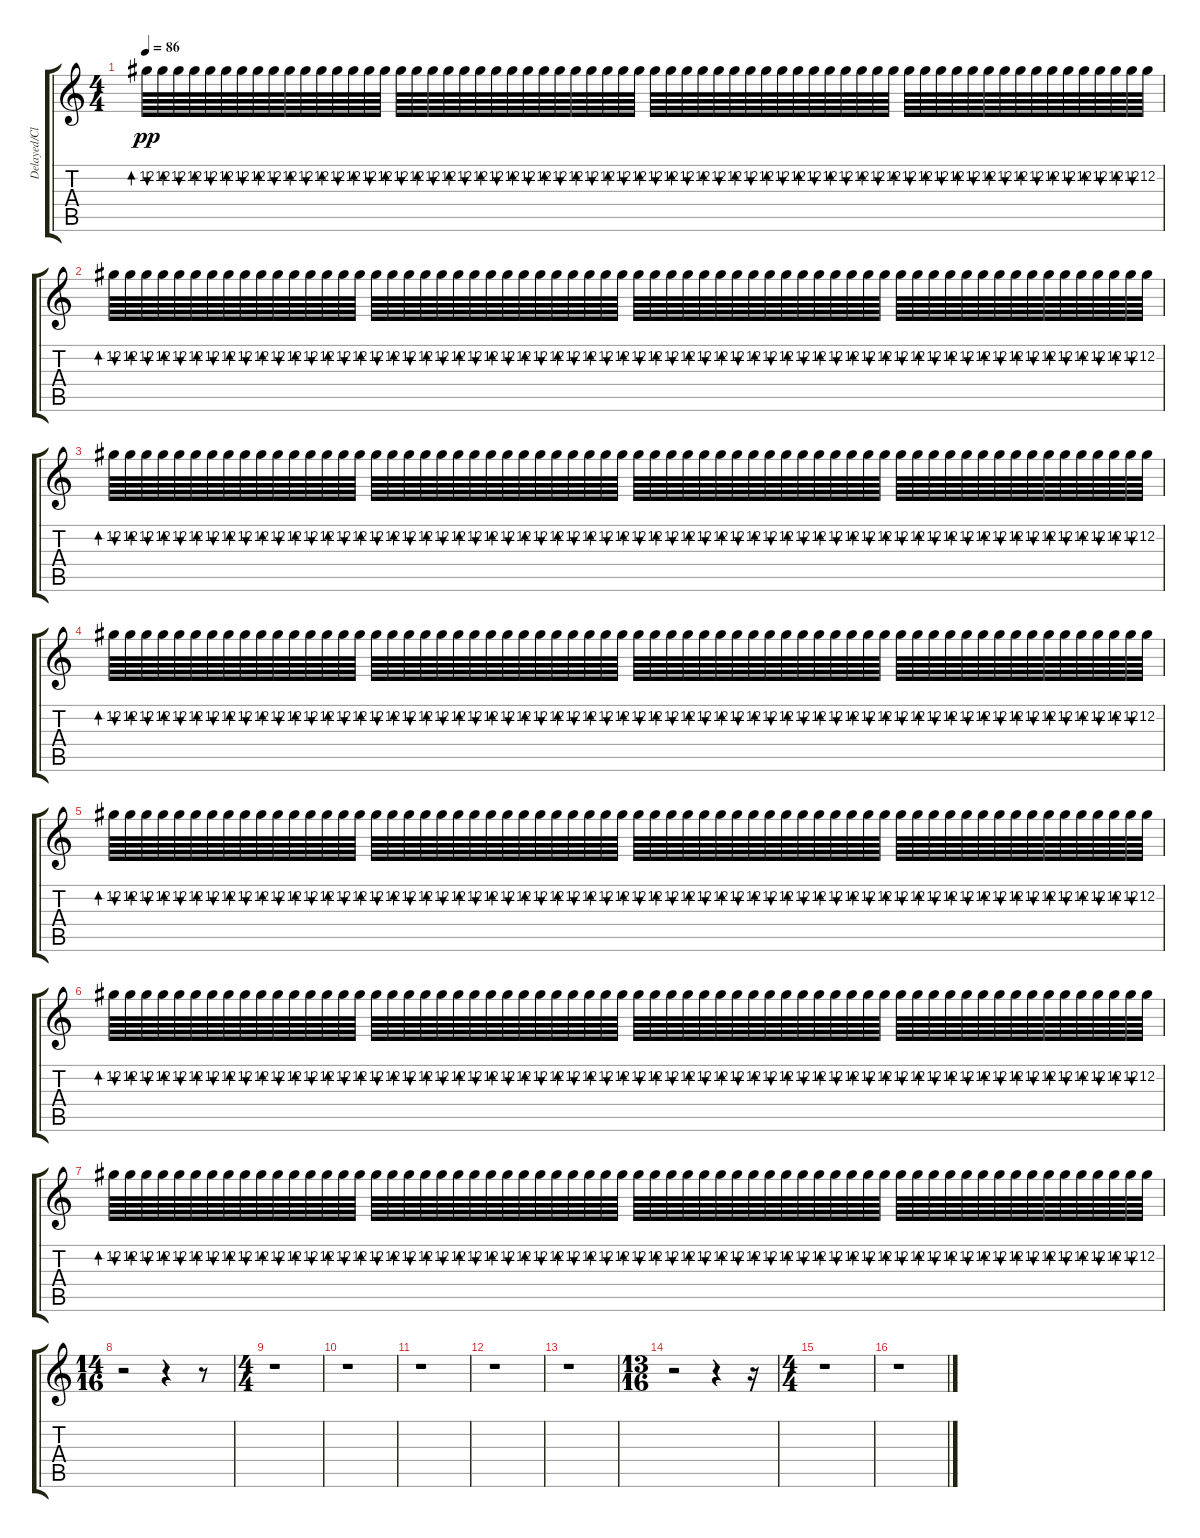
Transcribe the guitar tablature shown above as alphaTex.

\track ("Delayed/Clean Guitar" "Delayed/Cl") {instrument electricguitarjazz}
\staff {score tabs}
\tuning (Db4 Ab3 E3 B2 Gb2 B1) {hide}
\ts (4 4)
\tempo 86
\clef g2
\ks c
12.2.64{bd 60 dy pp balance 4 instrument electricguitarjazz} 12.2.64{bu 60} 12.2.64{bd 60 instrument electricguitarjazz} 12.2.64{bu 60} 12.2.64{bd 60 instrument electricguitarjazz} 12.2.64{bu 60} 12.2.64{bd 60 instrument electricguitarjazz} 12.2.64{bu 60} 12.2.64{bd 60 instrument electricguitarjazz} 12.2.64{bu 60} 12.2.64{bd 60 instrument electricguitarjazz} 12.2.64{bu 60} 12.2.64{bd 60 instrument electricguitarjazz} 12.2.64{bu 60} 12.2.64{bd 60 instrument electricguitarjazz} 12.2.64{bu 60} 12.2.64{bd 60 instrument electricguitarjazz} 12.2.64{bu 60} 12.2.64{bd 60 instrument electricguitarjazz} 12.2.64{bu 60} 12.2.64{bd 60 instrument electricguitarjazz} 12.2.64{bu 60} 12.2.64{bd 60 instrument electricguitarjazz} 12.2.64{bu 60} 12.2.64{bd 60 instrument electricguitarjazz} 12.2.64{bu 60} 12.2.64{bd 60 instrument electricguitarjazz} 12.2.64{bu 60} 12.2.64{bd 60 instrument electricguitarjazz} 12.2.64{bu 60} 12.2.64{bd 60 instrument electricguitarjazz} 12.2.64{bu 60} 12.2.64{bd 60 instrument electricguitarjazz} 12.2.64{bu 60} 12.2.64{bd 60 instrument electricguitarjazz} 12.2.64{bu 60} 12.2.64{bd 60 instrument electricguitarjazz} 12.2.64{bu 60} 12.2.64{bd 60 instrument electricguitarjazz} 12.2.64{bu 60} 12.2.64{bd 60 instrument electricguitarjazz} 12.2.64{bu 60} 12.2.64{bd 60 instrument electricguitarjazz} 12.2.64{bu 60} 12.2.64{bd 60 instrument electricguitarjazz} 12.2.64{bu 60} 12.2.64{bd 60 instrument electricguitarjazz} 12.2.64{bu 60} 12.2.64{bd 60 instrument electricguitarjazz} 12.2.64{bu 60} 12.2.64{bd 60 instrument electricguitarjazz} 12.2.64{bu 60} 12.2.64{bd 60 instrument electricguitarjazz} 12.2.64{bu 60} 12.2.64{bd 60 instrument electricguitarjazz} 12.2.64{bu 60} 12.2.64{bd 60 instrument electricguitarjazz} 12.2.64{bu 60} 12.2.64{bd 60 instrument electricguitarjazz} 12.2.64{bu 60} 12.2.64{bd 60 instrument electricguitarjazz} 12.2.64{bu 60} 12.2.64{bd 60 instrument electricguitarjazz} 12.2.64{bu 60} |
12.2.64{bd 60 balance 4 instrument electricguitarjazz} 12.2.64{bu 60} 12.2.64{bd 60 instrument electricguitarjazz} 12.2.64{bu 60} 12.2.64{bd 60 instrument electricguitarjazz} 12.2.64{bu 60} 12.2.64{bd 60 instrument electricguitarjazz} 12.2.64{bu 60} 12.2.64{bd 60 instrument electricguitarjazz} 12.2.64{bu 60} 12.2.64{bd 60 instrument electricguitarjazz} 12.2.64{bu 60} 12.2.64{bd 60 instrument electricguitarjazz} 12.2.64{bu 60} 12.2.64{bd 60 instrument electricguitarjazz} 12.2.64{bu 60} 12.2.64{bd 60 instrument electricguitarjazz} 12.2.64{bu 60} 12.2.64{bd 60 instrument electricguitarjazz} 12.2.64{bu 60} 12.2.64{bd 60 instrument electricguitarjazz} 12.2.64{bu 60} 12.2.64{bd 60 instrument electricguitarjazz} 12.2.64{bu 60} 12.2.64{bd 60 instrument electricguitarjazz} 12.2.64{bu 60} 12.2.64{bd 60 instrument electricguitarjazz} 12.2.64{bu 60} 12.2.64{bd 60 instrument electricguitarjazz} 12.2.64{bu 60} 12.2.64{bd 60 instrument electricguitarjazz} 12.2.64{bu 60} 12.2.64{bd 60 instrument electricguitarjazz} 12.2.64{bu 60} 12.2.64{bd 60 instrument electricguitarjazz} 12.2.64{bu 60} 12.2.64{bd 60 instrument electricguitarjazz} 12.2.64{bu 60} 12.2.64{bd 60 instrument electricguitarjazz} 12.2.64{bu 60} 12.2.64{bd 60 instrument electricguitarjazz} 12.2.64{bu 60} 12.2.64{bd 60 instrument electricguitarjazz} 12.2.64{bu 60} 12.2.64{bd 60 instrument electricguitarjazz} 12.2.64{bu 60} 12.2.64{bd 60 instrument electricguitarjazz} 12.2.64{bu 60} 12.2.64{bd 60 instrument electricguitarjazz} 12.2.64{bu 60} 12.2.64{bd 60 instrument electricguitarjazz} 12.2.64{bu 60} 12.2.64{bd 60 instrument electricguitarjazz} 12.2.64{bu 60} 12.2.64{bd 60 instrument electricguitarjazz} 12.2.64{bu 60} 12.2.64{bd 60 instrument electricguitarjazz} 12.2.64{bu 60} 12.2.64{bd 60 instrument electricguitarjazz} 12.2.64{bu 60} 12.2.64{bd 60 instrument electricguitarjazz} 12.2.64{bu 60} 12.2.64{bd 60 instrument electricguitarjazz} 12.2.64{bu 60} |
12.2.64{bd 60 balance 4 instrument electricguitarjazz} 12.2.64{bu 60} 12.2.64{bd 60 instrument electricguitarjazz} 12.2.64{bu 60} 12.2.64{bd 60 instrument electricguitarjazz} 12.2.64{bu 60} 12.2.64{bd 60 instrument electricguitarjazz} 12.2.64{bu 60} 12.2.64{bd 60 instrument electricguitarjazz} 12.2.64{bu 60} 12.2.64{bd 60 instrument electricguitarjazz} 12.2.64{bu 60} 12.2.64{bd 60 instrument electricguitarjazz} 12.2.64{bu 60} 12.2.64{bd 60 instrument electricguitarjazz} 12.2.64{bu 60} 12.2.64{bd 60 instrument electricguitarjazz} 12.2.64{bu 60} 12.2.64{bd 60 instrument electricguitarjazz} 12.2.64{bu 60} 12.2.64{bd 60 instrument electricguitarjazz} 12.2.64{bu 60} 12.2.64{bd 60 instrument electricguitarjazz} 12.2.64{bu 60} 12.2.64{bd 60 instrument electricguitarjazz} 12.2.64{bu 60} 12.2.64{bd 60 instrument electricguitarjazz} 12.2.64{bu 60} 12.2.64{bd 60 instrument electricguitarjazz} 12.2.64{bu 60} 12.2.64{bd 60 instrument electricguitarjazz} 12.2.64{bu 60} 12.2.64{bd 60 instrument electricguitarjazz} 12.2.64{bu 60} 12.2.64{bd 60 instrument electricguitarjazz} 12.2.64{bu 60} 12.2.64{bd 60 instrument electricguitarjazz} 12.2.64{bu 60} 12.2.64{bd 60 instrument electricguitarjazz} 12.2.64{bu 60} 12.2.64{bd 60 instrument electricguitarjazz} 12.2.64{bu 60} 12.2.64{bd 60 instrument electricguitarjazz} 12.2.64{bu 60} 12.2.64{bd 60 instrument electricguitarjazz} 12.2.64{bu 60} 12.2.64{bd 60 instrument electricguitarjazz} 12.2.64{bu 60} 12.2.64{bd 60 instrument electricguitarjazz} 12.2.64{bu 60} 12.2.64{bd 60 instrument electricguitarjazz} 12.2.64{bu 60} 12.2.64{bd 60 instrument electricguitarjazz} 12.2.64{bu 60} 12.2.64{bd 60 instrument electricguitarjazz} 12.2.64{bu 60} 12.2.64{bd 60 instrument electricguitarjazz} 12.2.64{bu 60} 12.2.64{bd 60 instrument electricguitarjazz} 12.2.64{bu 60} 12.2.64{bd 60 instrument electricguitarjazz} 12.2.64{bu 60} 12.2.64{bd 60 instrument electricguitarjazz} 12.2.64{bu 60} |
12.2.64{bd 60 balance 4 instrument electricguitarjazz} 12.2.64{bu 60} 12.2.64{bd 60 instrument electricguitarjazz} 12.2.64{bu 60} 12.2.64{bd 60 instrument electricguitarjazz} 12.2.64{bu 60} 12.2.64{bd 60 instrument electricguitarjazz} 12.2.64{bu 60} 12.2.64{bd 60 instrument electricguitarjazz} 12.2.64{bu 60} 12.2.64{bd 60 instrument electricguitarjazz} 12.2.64{bu 60} 12.2.64{bd 60 instrument electricguitarjazz} 12.2.64{bu 60} 12.2.64{bd 60 instrument electricguitarjazz} 12.2.64{bu 60} 12.2.64{bd 60 instrument electricguitarjazz} 12.2.64{bu 60} 12.2.64{bd 60 instrument electricguitarjazz} 12.2.64{bu 60} 12.2.64{bd 60 instrument electricguitarjazz} 12.2.64{bu 60} 12.2.64{bd 60 instrument electricguitarjazz} 12.2.64{bu 60} 12.2.64{bd 60 instrument electricguitarjazz} 12.2.64{bu 60} 12.2.64{bd 60 instrument electricguitarjazz} 12.2.64{bu 60} 12.2.64{bd 60 instrument electricguitarjazz} 12.2.64{bu 60} 12.2.64{bd 60 instrument electricguitarjazz} 12.2.64{bu 60} 12.2.64{bd 60 instrument electricguitarjazz} 12.2.64{bu 60} 12.2.64{bd 60 instrument electricguitarjazz} 12.2.64{bu 60} 12.2.64{bd 60 instrument electricguitarjazz} 12.2.64{bu 60} 12.2.64{bd 60 instrument electricguitarjazz} 12.2.64{bu 60} 12.2.64{bd 60 instrument electricguitarjazz} 12.2.64{bu 60} 12.2.64{bd 60 instrument electricguitarjazz} 12.2.64{bu 60} 12.2.64{bd 60 instrument electricguitarjazz} 12.2.64{bu 60} 12.2.64{bd 60 instrument electricguitarjazz} 12.2.64{bu 60} 12.2.64{bd 60 instrument electricguitarjazz} 12.2.64{bu 60} 12.2.64{bd 60 instrument electricguitarjazz} 12.2.64{bu 60} 12.2.64{bd 60 instrument electricguitarjazz} 12.2.64{bu 60} 12.2.64{bd 60 instrument electricguitarjazz} 12.2.64{bu 60} 12.2.64{bd 60 instrument electricguitarjazz} 12.2.64{bu 60} 12.2.64{bd 60 instrument electricguitarjazz} 12.2.64{bu 60} 12.2.64{bd 60 instrument electricguitarjazz} 12.2.64{bu 60} 12.2.64{bd 60 instrument electricguitarjazz} 12.2.64{bu 60} |
12.2.64{bd 60 balance 4 instrument electricguitarjazz} 12.2.64{bu 60} 12.2.64{bd 60 instrument electricguitarjazz} 12.2.64{bu 60} 12.2.64{bd 60 instrument electricguitarjazz} 12.2.64{bu 60} 12.2.64{bd 60 instrument electricguitarjazz} 12.2.64{bu 60} 12.2.64{bd 60 instrument electricguitarjazz} 12.2.64{bu 60} 12.2.64{bd 60 instrument electricguitarjazz} 12.2.64{bu 60} 12.2.64{bd 60 instrument electricguitarjazz} 12.2.64{bu 60} 12.2.64{bd 60 instrument electricguitarjazz} 12.2.64{bu 60} 12.2.64{bd 60 instrument electricguitarjazz} 12.2.64{bu 60} 12.2.64{bd 60 instrument electricguitarjazz} 12.2.64{bu 60} 12.2.64{bd 60 instrument electricguitarjazz} 12.2.64{bu 60} 12.2.64{bd 60 instrument electricguitarjazz} 12.2.64{bu 60} 12.2.64{bd 60 instrument electricguitarjazz} 12.2.64{bu 60} 12.2.64{bd 60 instrument electricguitarjazz} 12.2.64{bu 60} 12.2.64{bd 60 instrument electricguitarjazz} 12.2.64{bu 60} 12.2.64{bd 60 instrument electricguitarjazz} 12.2.64{bu 60} 12.2.64{bd 60 instrument electricguitarjazz} 12.2.64{bu 60} 12.2.64{bd 60 instrument electricguitarjazz} 12.2.64{bu 60} 12.2.64{bd 60 instrument electricguitarjazz} 12.2.64{bu 60} 12.2.64{bd 60 instrument electricguitarjazz} 12.2.64{bu 60} 12.2.64{bd 60 instrument electricguitarjazz} 12.2.64{bu 60} 12.2.64{bd 60 instrument electricguitarjazz} 12.2.64{bu 60} 12.2.64{bd 60 instrument electricguitarjazz} 12.2.64{bu 60} 12.2.64{bd 60 instrument electricguitarjazz} 12.2.64{bu 60} 12.2.64{bd 60 instrument electricguitarjazz} 12.2.64{bu 60} 12.2.64{bd 60 instrument electricguitarjazz} 12.2.64{bu 60} 12.2.64{bd 60 instrument electricguitarjazz} 12.2.64{bu 60} 12.2.64{bd 60 instrument electricguitarjazz} 12.2.64{bu 60} 12.2.64{bd 60 instrument electricguitarjazz} 12.2.64{bu 60} 12.2.64{bd 60 instrument electricguitarjazz} 12.2.64{bu 60} 12.2.64{bd 60 instrument electricguitarjazz} 12.2.64{bu 60} 12.2.64{bd 60 instrument electricguitarjazz} 12.2.64{bu 60} |
12.2.64{bd 60 balance 4 instrument electricguitarjazz} 12.2.64{bu 60} 12.2.64{bd 60 instrument electricguitarjazz} 12.2.64{bu 60} 12.2.64{bd 60 instrument electricguitarjazz} 12.2.64{bu 60} 12.2.64{bd 60 instrument electricguitarjazz} 12.2.64{bu 60} 12.2.64{bd 60 instrument electricguitarjazz} 12.2.64{bu 60} 12.2.64{bd 60 instrument electricguitarjazz} 12.2.64{bu 60} 12.2.64{bd 60 instrument electricguitarjazz} 12.2.64{bu 60} 12.2.64{bd 60 instrument electricguitarjazz} 12.2.64{bu 60} 12.2.64{bd 60 instrument electricguitarjazz} 12.2.64{bu 60} 12.2.64{bd 60 instrument electricguitarjazz} 12.2.64{bu 60} 12.2.64{bd 60 instrument electricguitarjazz} 12.2.64{bu 60} 12.2.64{bd 60 instrument electricguitarjazz} 12.2.64{bu 60} 12.2.64{bd 60 instrument electricguitarjazz} 12.2.64{bu 60} 12.2.64{bd 60 instrument electricguitarjazz} 12.2.64{bu 60} 12.2.64{bd 60 instrument electricguitarjazz} 12.2.64{bu 60} 12.2.64{bd 60 instrument electricguitarjazz} 12.2.64{bu 60} 12.2.64{bd 60 instrument electricguitarjazz} 12.2.64{bu 60} 12.2.64{bd 60 instrument electricguitarjazz} 12.2.64{bu 60} 12.2.64{bd 60 instrument electricguitarjazz} 12.2.64{bu 60} 12.2.64{bd 60 instrument electricguitarjazz} 12.2.64{bu 60} 12.2.64{bd 60 instrument electricguitarjazz} 12.2.64{bu 60} 12.2.64{bd 60 instrument electricguitarjazz} 12.2.64{bu 60} 12.2.64{bd 60 instrument electricguitarjazz} 12.2.64{bu 60} 12.2.64{bd 60 instrument electricguitarjazz} 12.2.64{bu 60} 12.2.64{bd 60 instrument electricguitarjazz} 12.2.64{bu 60} 12.2.64{bd 60 instrument electricguitarjazz} 12.2.64{bu 60} 12.2.64{bd 60 instrument electricguitarjazz} 12.2.64{bu 60} 12.2.64{bd 60 instrument electricguitarjazz} 12.2.64{bu 60} 12.2.64{bd 60 instrument electricguitarjazz} 12.2.64{bu 60} 12.2.64{bd 60 instrument electricguitarjazz} 12.2.64{bu 60} 12.2.64{bd 60 instrument electricguitarjazz} 12.2.64{bu 60} 12.2.64{bd 60 instrument electricguitarjazz} 12.2.64{bu 60} |
12.2.64{bd 60 balance 4 instrument electricguitarjazz} 12.2.64{bu 60} 12.2.64{bd 60 instrument electricguitarjazz} 12.2.64{bu 60} 12.2.64{bd 60 instrument electricguitarjazz} 12.2.64{bu 60} 12.2.64{bd 60 instrument electricguitarjazz} 12.2.64{bu 60} 12.2.64{bd 60 instrument electricguitarjazz} 12.2.64{bu 60} 12.2.64{bd 60 instrument electricguitarjazz} 12.2.64{bu 60} 12.2.64{bd 60 instrument electricguitarjazz} 12.2.64{bu 60} 12.2.64{bd 60 instrument electricguitarjazz} 12.2.64{bu 60} 12.2.64{bd 60 instrument electricguitarjazz} 12.2.64{bu 60} 12.2.64{bd 60 instrument electricguitarjazz} 12.2.64{bu 60} 12.2.64{bd 60 instrument electricguitarjazz} 12.2.64{bu 60} 12.2.64{bd 60 instrument electricguitarjazz} 12.2.64{bu 60} 12.2.64{bd 60 instrument electricguitarjazz} 12.2.64{bu 60} 12.2.64{bd 60 instrument electricguitarjazz} 12.2.64{bu 60} 12.2.64{bd 60 instrument electricguitarjazz} 12.2.64{bu 60} 12.2.64{bd 60 instrument electricguitarjazz} 12.2.64{bu 60} 12.2.64{bd 60 instrument electricguitarjazz} 12.2.64{bu 60} 12.2.64{bd 60 instrument electricguitarjazz} 12.2.64{bu 60} 12.2.64{bd 60 instrument electricguitarjazz} 12.2.64{bu 60} 12.2.64{bd 60 instrument electricguitarjazz} 12.2.64{bu 60} 12.2.64{bd 60 instrument electricguitarjazz} 12.2.64{bu 60} 12.2.64{bd 60 instrument electricguitarjazz} 12.2.64{bu 60} 12.2.64{bd 60 instrument electricguitarjazz} 12.2.64{bu 60} 12.2.64{bd 60 instrument electricguitarjazz} 12.2.64{bu 60} 12.2.64{bd 60 instrument electricguitarjazz} 12.2.64{bu 60} 12.2.64{bd 60 instrument electricguitarjazz} 12.2.64{bu 60} 12.2.64{bd 60 instrument electricguitarjazz} 12.2.64{bu 60} 12.2.64{bd 60 instrument electricguitarjazz} 12.2.64{bu 60} 12.2.64{bd 60 instrument electricguitarjazz} 12.2.64{bu 60} 12.2.64{bd 60 instrument electricguitarjazz} 12.2.64{bu 60} 12.2.64{bd 60 instrument electricguitarjazz} 12.2.64{bu 60} 12.2.64{bd 60 instrument electricguitarjazz} 12.2.64{bu 60} |
\ts (14 16)
r.2 r.4 r.8 |
\ts (4 4)
r.1 |
r.1 |
r.1 |
r.1 |
r.1 |
\ts (13 16)
r.2 r.4 r.16 |
\ts (4 4)
r.1 |
r.1
